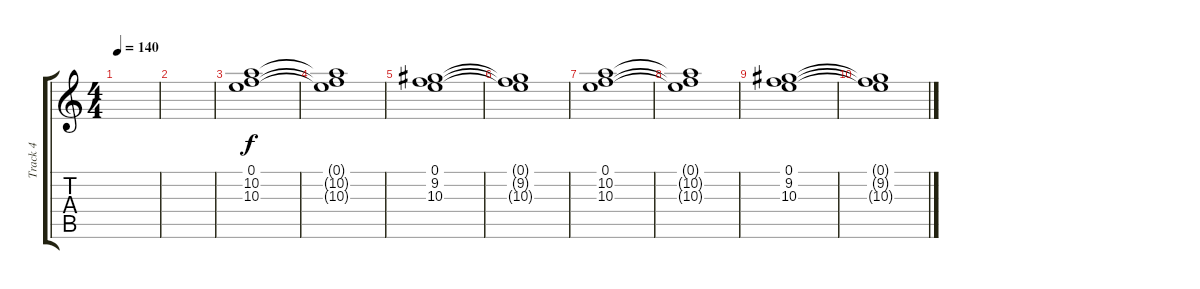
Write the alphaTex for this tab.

\track ("Track 4" "Track 4") {instrument overdrivenguitar}
\staff {score tabs}
\tuning (E4 B3 G3 D3 A2 E2) {hide}
\ts (4 4)
\tempo 140
\clef g2
\ks c
|
|
(0.1 10.2 10.3).1 |
(0.1{t} 10.2{t} 10.3{t}).1 |
(0.1 9.2 10.3).1 |
(0.1{t} 9.2{t} 10.3{t}).1 |
(0.1 10.2 10.3).1 |
(0.1{t} 10.2{t} 10.3{t}).1 |
(0.1 9.2 10.3).1 |
(0.1{t} 9.2{t} 10.3{t}).1
